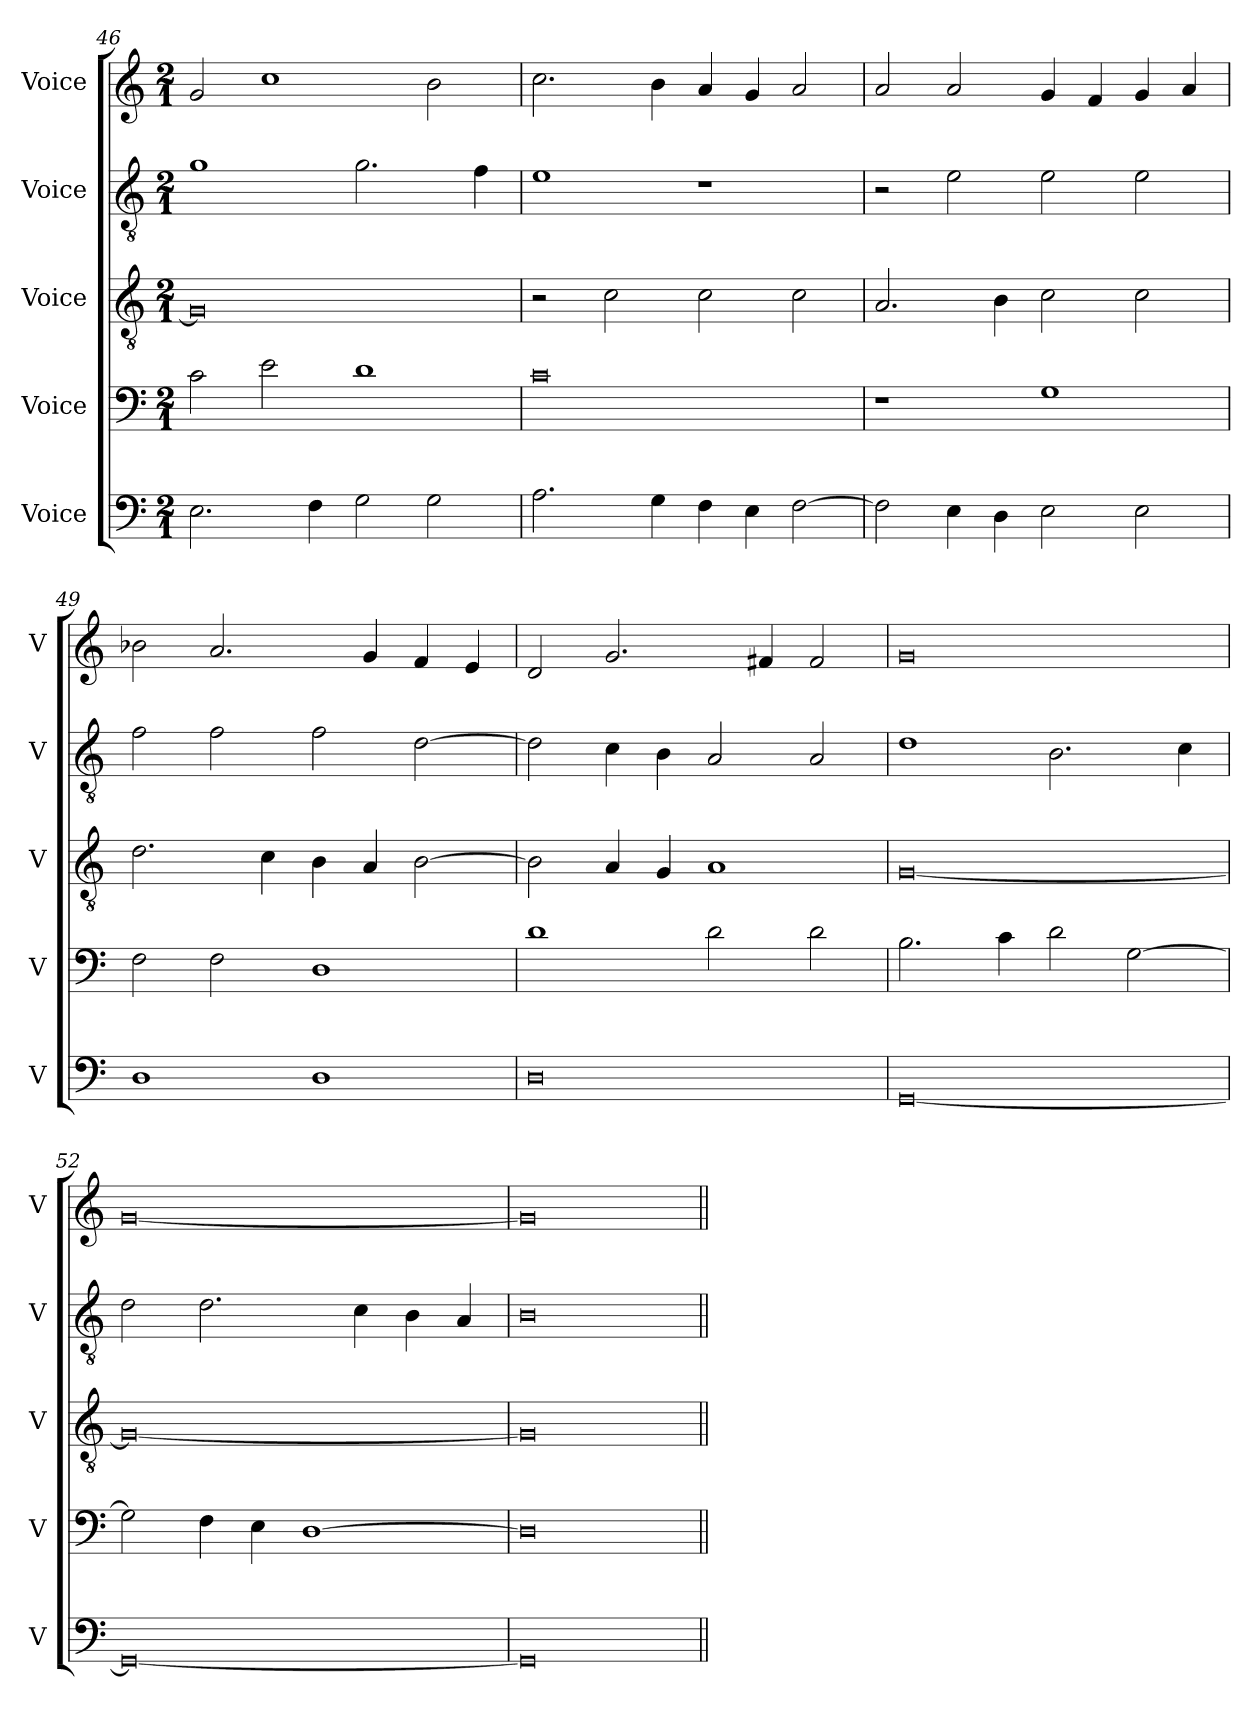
**kern	**kern	**kern	**kern	**kern
*part5	*part4	*part3	*part2	*part1
*staff5	*staff4	*staff3	*staff2	*staff1
*I"Voice	*I"Voice	*I"Voice	*I"Voice	*I"Voice
*I'V	*I'V	*I'V	*I'V	*I'V
!!LO:LB:g=z
*clefF4	*clefF4	*clefGv2	*clefGv2	*clefG2
*k[]	*k[]	*k[]	*k[]	*k[]
*M2/1	*M2/1	*M2/1	*M2/1	*M2/1
=46	=46	=46	=46	=46
2.E\	2c\	0G]	1g	2g/
.	2e\	.	.	1cc
4F\	.	.	.	.
2G\	1d	.	2.g\	.
2G\	.	.	.	2b\
.	.	.	4f\	.
=47	=47	=47	=47	=47
2.A\	0c	2r	1e	2.cc\
.	.	2c\	.	.
4G\	.	.	.	4b\
4F\	.	2c\	1r	4a/
4E\	.	.	.	4g/
[2F\	.	2c\	.	2a/
=48	=48	=48	=48	=48
2F\]	1r	2.A/	2r	2a/
4E\	.	.	2e\	2a/
4D\	.	4B\	.	.
2E\	1G	2c\	2e\	4g/
.	.	.	.	4f/
2E\	.	2c\	2e\	4g/
.	.	.	.	4a/
!!LO:PB:g=z
=49	=49	=49	=49	=49
1D	2F\	2.d\	2f\	2b-X\
.	2F\	.	2f\	2.a/
.	.	4c\	.	.
1D	1D	4B\	2f\	.
.	.	4A/	.	4g/
.	.	[2B\	[2d\	4f/
.	.	.	.	4e/
=50	=50	=50	=50	=50
0D	1d	2B\]	2d\]	2d/
.	.	4A/	4c\	2.g/
.	.	4G/	4B\	.
.	2d\	1A	2A/	.
.	.	.	.	4f#X/
.	2d\	.	2A/	2f#/
=51	=51	=51	=51	=51
[0GG	2.B\	[0G	1d	0g
.	4c\	.	.	.
.	2d\	.	2.B\	.
.	[2G\	.	.	.
.	.	.	4c\	.
!!LO:LB:g=z
=52	=52	=52	=52	=52
0GG_	2G\]	0G_	2d\	[0g
.	4F\	.	2.d\	.
.	4E\	.	.	.
.	[1D	.	.	.
.	.	.	4c\	.
.	.	.	4B\	.
.	.	.	4A/	.
=53	=53	=53	=53	=53
0GG]	0D]	0G]	0B	0g]
=||	=||	=||	=||	=||
*-	*-	*-	*-	*-
